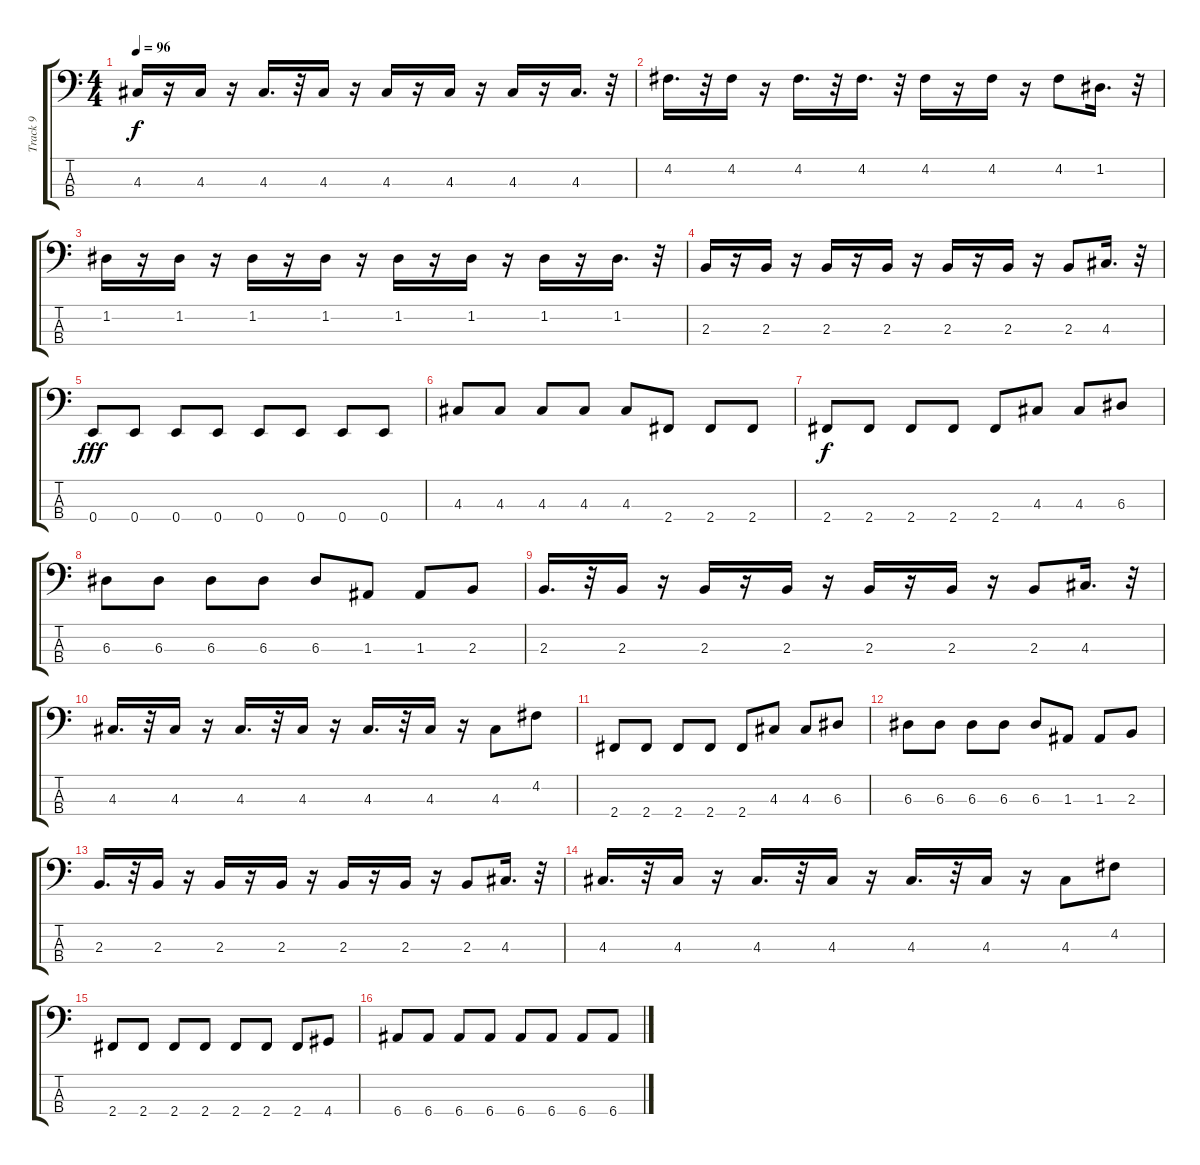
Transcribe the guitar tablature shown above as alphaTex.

\track ("Track 9" "Track 9") {instrument electricbasspick}
\staff {score tabs}
\tuning (G2 D2 A1 E1) {hide}
\ts (4 4)
\tempo 96
\clef f4
\ks c
4.3.16{dy f} r.16 4.3.16 r.16 4.3.16{d} r.32 4.3.16 r.16 4.3.16 r.16 4.3.16 r.16 4.3.16 r.16 4.3.16{d} r.32 |
4.2.16{d} r.32 4.2.16 r.16 4.2.16{d} r.32 4.2.16{d} r.32 4.2.16 r.16 4.2.16 r.16 4.2.8 1.2.16{d} r.32 |
1.2.16 r.16 1.2.16 r.16 1.2.16 r.16 1.2.16 r.16 1.2.16 r.16 1.2.16 r.16 1.2.16 r.16 1.2.16{d} r.32 |
2.3.16 r.16 2.3.16 r.16 2.3.16 r.16 2.3.16 r.16 2.3.16 r.16 2.3.16 r.16 2.3.8 4.3.16{d} r.32 |
0.4.8{dy fff} 0.4.8 0.4.8 0.4.8 0.4.8 0.4.8 0.4.8 0.4.8 |
4.3.8 4.3.8 4.3.8 4.3.8 4.3.8 2.4.8 2.4.8 2.4.8 |
2.4.8{dy f volume 11} 2.4.8 2.4.8 2.4.8 2.4.8 4.3.8 4.3.8 6.3.8 |
6.3.8 6.3.8 6.3.8 6.3.8 6.3.8 1.3.8 1.3.8 2.3.8 |
2.3.16{d} r.32 2.3.16 r.16 2.3.16 r.16 2.3.16 r.16 2.3.16 r.16 2.3.16 r.16 2.3.8 4.3.16{d} r.32 |
4.3.16{d} r.32 4.3.16 r.16 4.3.16{d} r.32 4.3.16 r.16 4.3.16{d} r.32 4.3.16 r.16 4.3.8 4.2.8 |
2.4.8 2.4.8 2.4.8 2.4.8 2.4.8 4.3.8 4.3.8 6.3.8 |
6.3.8 6.3.8 6.3.8 6.3.8 6.3.8 1.3.8 1.3.8 2.3.8 |
2.3.16{d} r.32 2.3.16 r.16 2.3.16 r.16 2.3.16 r.16 2.3.16 r.16 2.3.16 r.16 2.3.8 4.3.16{d} r.32 |
4.3.16{d} r.32 4.3.16 r.16 4.3.16{d} r.32 4.3.16 r.16 4.3.16{d} r.32 4.3.16 r.16 4.3.8 4.2.8 |
2.4.8 2.4.8 2.4.8 2.4.8 2.4.8 2.4.8 2.4.8 4.4.8 |
6.4.8 6.4.8 6.4.8 6.4.8 6.4.8 6.4.8 6.4.8 6.4.8
